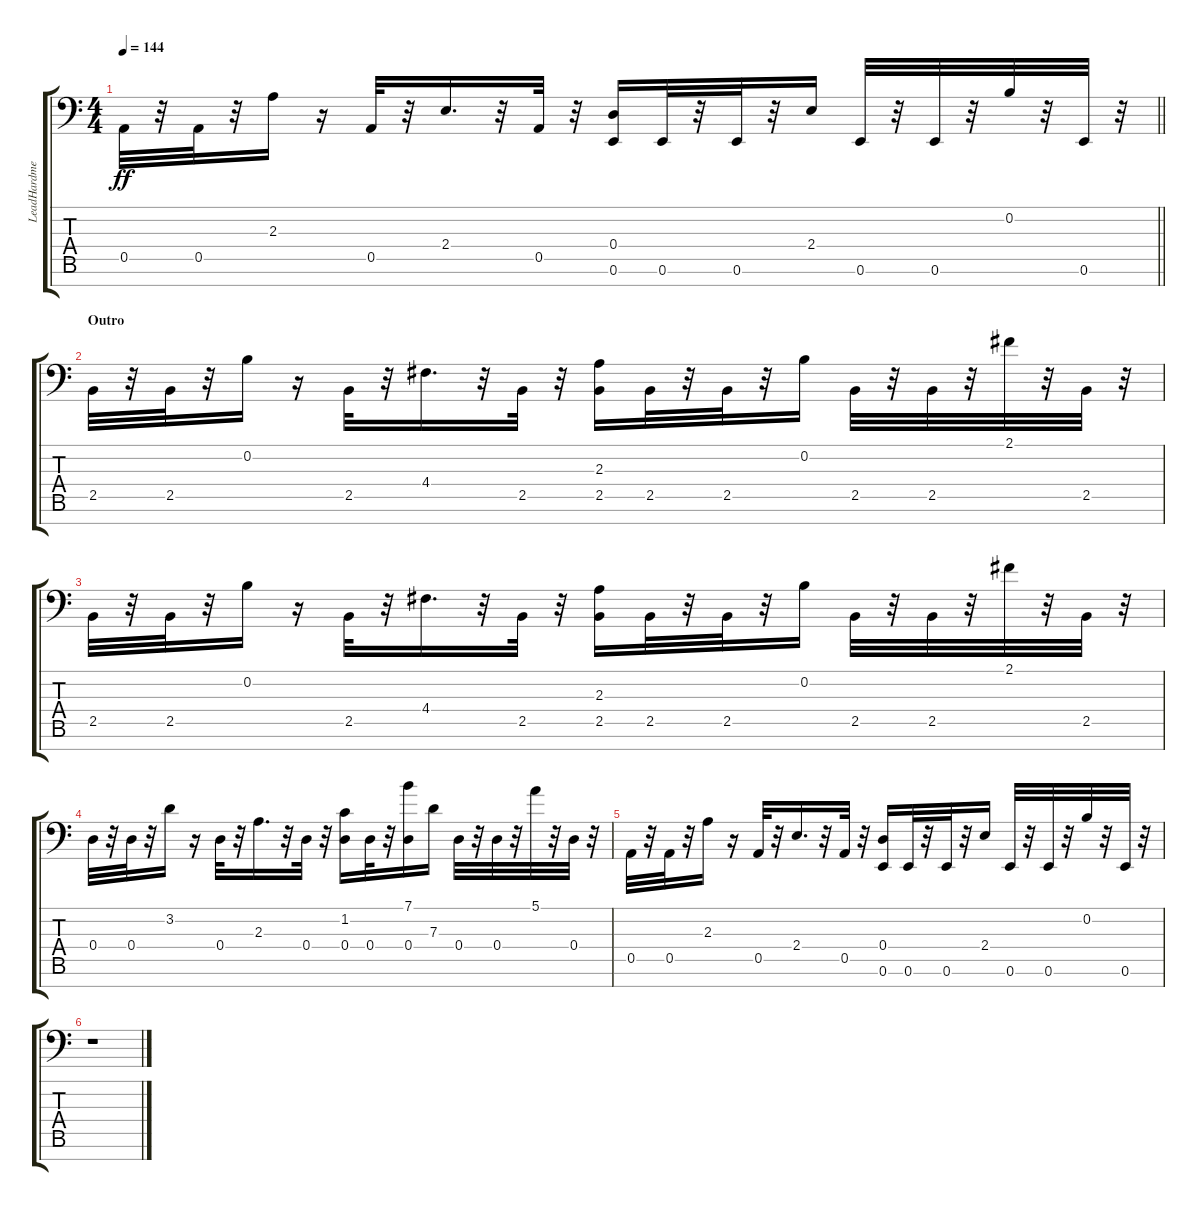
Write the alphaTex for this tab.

\track ("LeadHardmelody" "LeadHardme") {instrument lead1square}
\staff {score tabs}
\tuning (E4 B3 G3 D3 A2 E2 C-1) {hide}
\ts (4 4)
\tempo 144
\clef f4
\barLineRight lightlight
\ks c
0.5.32{dy ff} r.32 0.5.32 r.32 2.3.16 r.16 0.5.32 r.32 2.4.16{d} r.32 0.5.32 r.32 (0.4 0.6).16 0.6.32 r.32 0.6.32 r.32 2.4.16 0.6.32 r.32 0.6.32 r.32 0.2.32 r.32 0.6.32 r.32 |
\section ("" "Outro")
2.5.32 r.32 2.5.32 r.32 0.2.16 r.16 2.5.32 r.32 4.4.16{d} r.32 2.5.32 r.32 (2.3 2.5).16 2.5.32 r.32 2.5.32 r.32 0.2.16 2.5.32 r.32 2.5.32 r.32 2.1.32 r.32 2.5.32 r.32 |
2.5.32 r.32 2.5.32 r.32 0.2.16 r.16 2.5.32 r.32 4.4.16{d} r.32 2.5.32 r.32 (2.3 2.5).16 2.5.32 r.32 2.5.32 r.32 0.2.16 2.5.32 r.32 2.5.32 r.32 2.1.32 r.32 2.5.32 r.32 |
0.4.32 r.32 0.4.32 r.32 3.2.16 r.16 0.4.32 r.32 2.3.16{d} r.32 0.4.32 r.32 (1.2 0.4).16 0.4.32 r.32 (7.1 0.4).16 7.3.16 0.4.32 r.32 0.4.32 r.32 5.1.32 r.32 0.4.32 r.32 |
0.5.32 r.32 0.5.32 r.32 2.3.16 r.16 0.5.32 r.32 2.4.16{d} r.32 0.5.32 r.32 (0.4 0.6).16 0.6.32 r.32 0.6.32 r.32 2.4.16 0.6.32 r.32 0.6.32 r.32 0.2.32 r.32 0.6.32 r.32 |
r.1
